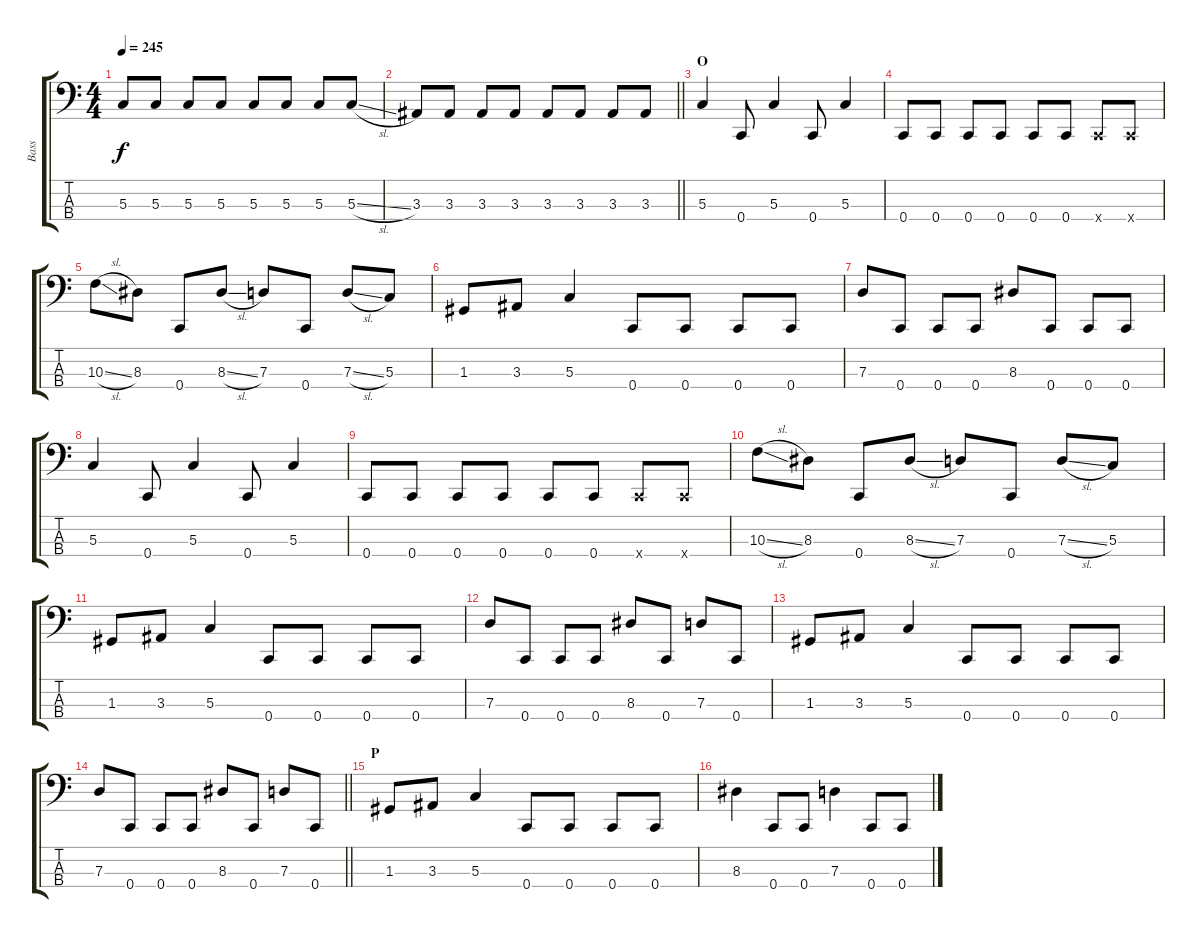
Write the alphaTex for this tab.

\track ("Bass" "Bass") {instrument electricbasspick}
\staff {score tabs}
\tuning (F2 C2 G1 C1) {hide}
\ts (4 4)
\tempo 245
\clef f4
\ks c
5.3.8{dy f} 5.3.8 5.3.8 5.3.8 5.3.8 5.3.8 5.3.8 5.3{sl}.8 |
\barLineRight lightlight
3.3.8 3.3.8 3.3.8 3.3.8 3.3.8 3.3.8 3.3.8 3.3.8 |
\section ("" "O")
5.3.4 0.4.8 5.3.4 0.4.8 5.3.4 |
0.4.8 0.4.8 0.4.8 0.4.8 0.4.8 0.4.8 0.4{x}.8 0.4{x}.8 |
10.3{sl}.8 8.3.8 0.4.8 8.3{sl}.8 7.3.8 0.4.8 7.3{sl}.8 5.3.8 |
1.3.8 3.3.8 5.3.4 0.4.8 0.4.8 0.4.8 0.4.8 |
7.3.8 0.4.8 0.4.8 0.4.8 8.3.8 0.4.8 0.4.8 0.4.8 |
5.3.4 0.4.8 5.3.4 0.4.8 5.3.4 |
0.4.8 0.4.8 0.4.8 0.4.8 0.4.8 0.4.8 0.4{x}.8 0.4{x}.8 |
10.3{sl}.8 8.3.8 0.4.8 8.3{sl}.8 7.3.8 0.4.8 7.3{sl}.8 5.3.8 |
1.3.8 3.3.8 5.3.4 0.4.8 0.4.8 0.4.8 0.4.8 |
7.3.8 0.4.8 0.4.8 0.4.8 8.3.8 0.4.8 7.3.8 0.4.8 |
1.3.8 3.3.8 5.3.4 0.4.8 0.4.8 0.4.8 0.4.8 |
\barLineRight lightlight
7.3.8 0.4.8 0.4.8 0.4.8 8.3.8 0.4.8 7.3.8 0.4.8 |
\section ("" "P")
1.3.8 3.3.8 5.3.4 0.4.8 0.4.8 0.4.8 0.4.8 |
8.3.4 0.4.8 0.4.8 7.3.4 0.4.8 0.4.8
